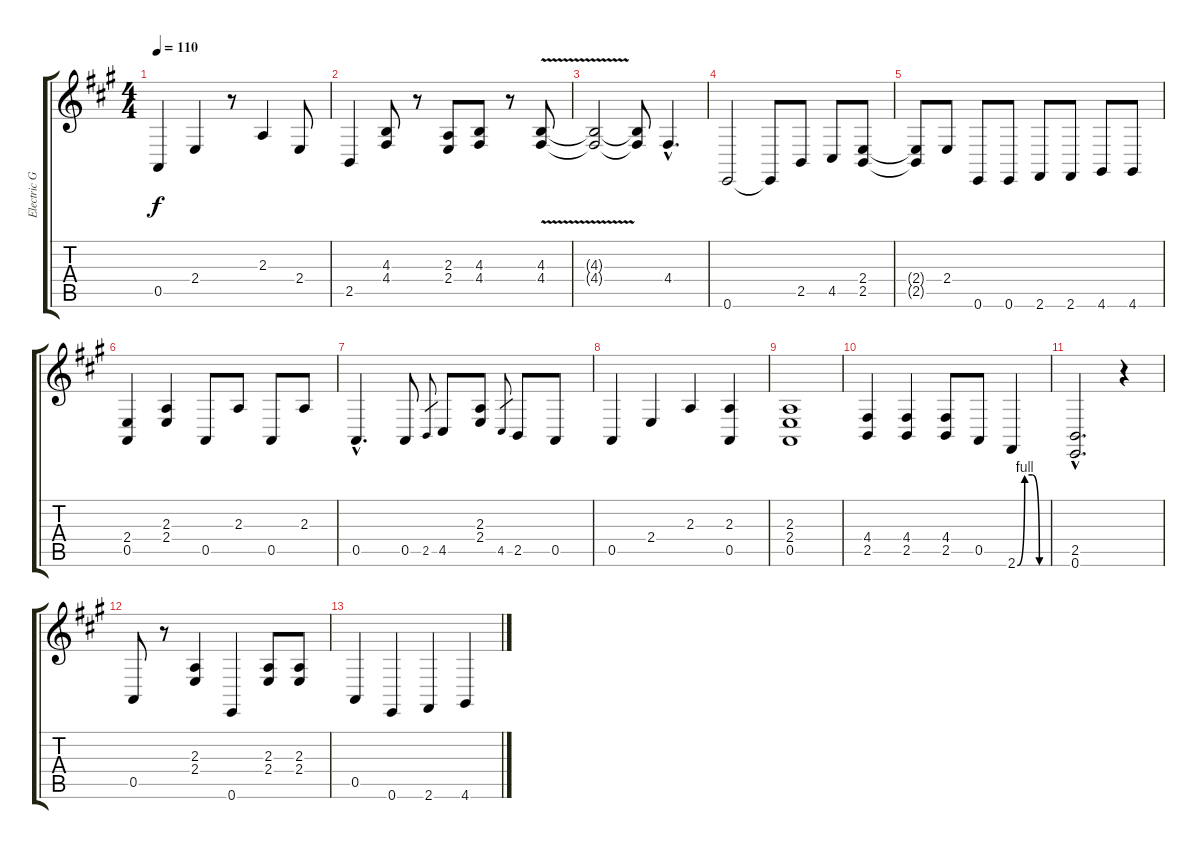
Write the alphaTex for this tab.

\track ("Electric Guitar and Fiddle" "Electric G") {instrument lead1square}
\staff {score tabs}
\tuning (E4 B3 G3 D3 A2 E2) {hide}
\ts (4 4)
\tempo 110
\clef g2
\ks a
0.5.4{dy f} 2.4.4 r.8 2.3.4 2.4.8 |
2.5.4 (4.3 4.4).8 r.8 (2.3 2.4).8 (4.3 4.4).8 r.8 (4.3{v} 4.4{v}).8 |
(4.3{t} 4.4{t}).2 (4.3{t} 4.4{t}).8 4.4{hac}.4{d} |
0.6.2 0.6{t}.8 2.5.8 4.5.8 (2.4 2.5).8 |
(2.4{t} 2.5{t}).8 2.4.8 0.6.8 0.6.8 2.6.8 2.6.8 4.6.8 4.6.8 |
(2.4 0.5).4 (2.3 2.4).4 0.5.8 2.3.8 0.5.8 2.3.8 |
0.5{hac}.4{d} 0.5.8 2.5.8{gr} 4.5.8 (2.3 2.4).8 4.5.8{gr} 2.5.8 0.5.8 |
0.5.4 2.4.4 2.3.4 (2.3 0.5).4 |
(2.3 2.4 0.5).1 |
(4.4 2.5).4 (4.4 2.5).4 (4.4 2.5).8 0.5.8 2.6{be (custom 0 0 15 4 30 4 45 0 60 0)}.4 |
(2.5{hac} 0.6{hac}).2{d} r.4 |
0.5.8 r.8 (2.3 2.4).4 0.6.4 (2.3 2.4).8 (2.3 2.4).8 |
0.5.4 0.6.4 2.6.4 4.6.4
